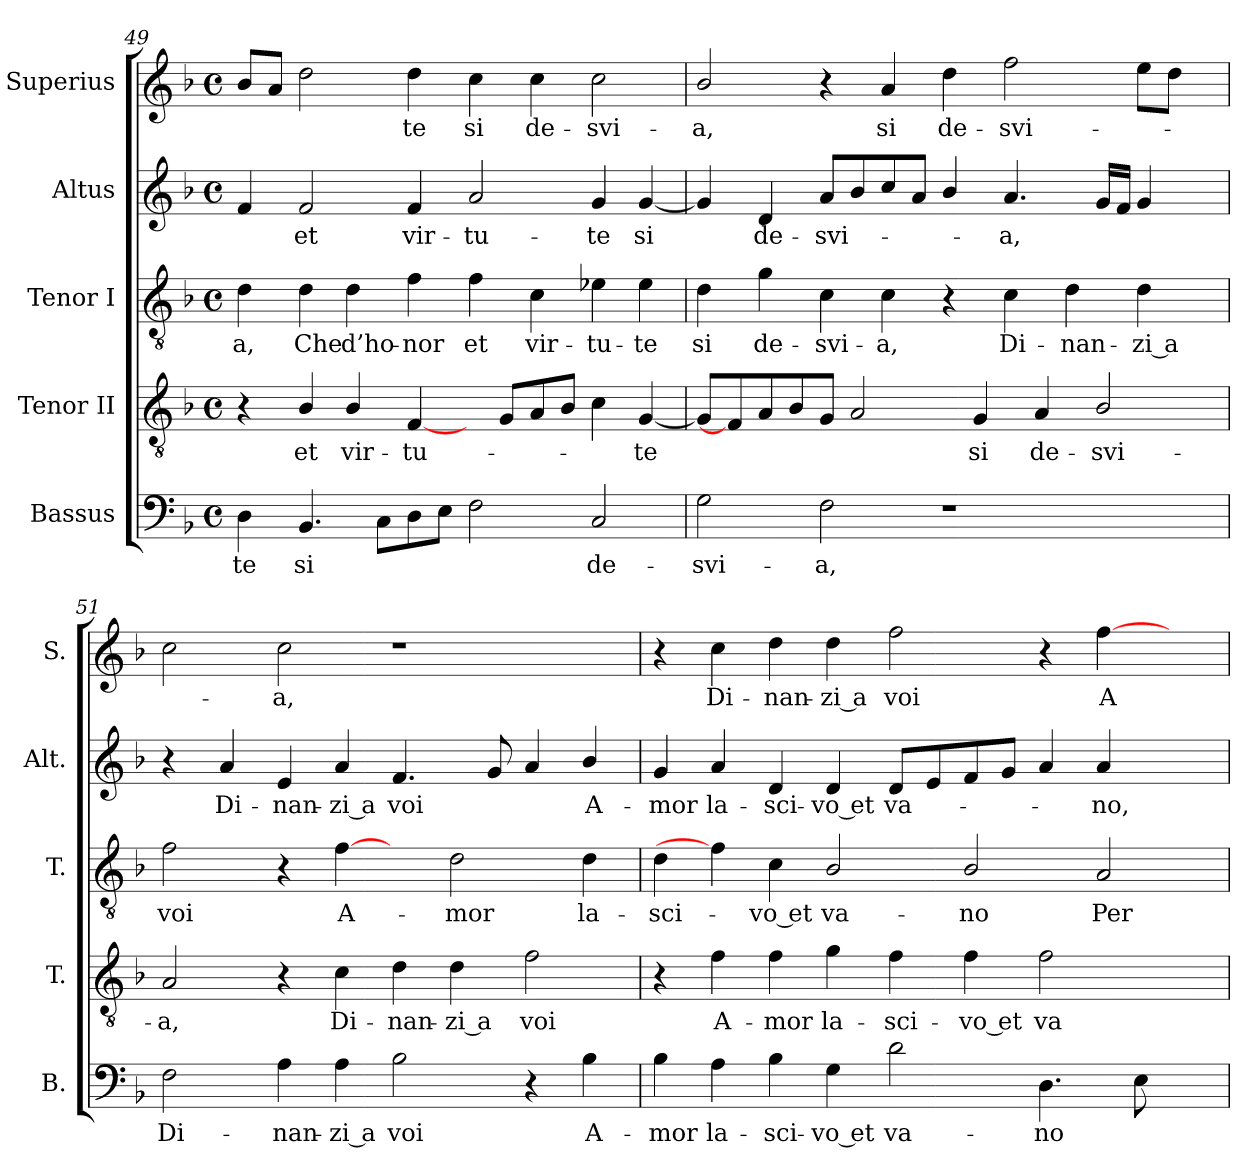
**kern	**text	**kern	**text	**kern	**text	**kern	**text	**kern	**text
*part5	*part5	*part4	*part4	*part3	*part3	*part2	*part2	*part1	*part1
*staff5	*staff5	*staff4	*staff4	*staff3	*staff3	*staff2	*staff2	*staff1	*staff1
*I"Bassus	*	*I"Tenor II	*	*I"Tenor I	*	*I"Altus	*	*I"Superius	*
*I'B.	*	*I'T.	*	*I'T.	*	*I'Alt.	*	*I'S.	*
*clefF4	*	*clefGv2	*	*clefGv2	*	*clefG2	*	*clefG2	*
*	*	*ITrd7c12	*	*ITrd7c12	*	*	*	*	*
*k[b-]	*	*k[b-]	*	*k[b-]	*	*k[b-]	*	*k[b-]	*
*F:	*	*F:	*	*F:	*	*F:	*	*F:	*
*M4/4	*	*M4/4	*	*M4/4	*	*M4/4	*	*M4/4	*
*met(c)	*	*met(c)	*	*met(c)	*	*met(c)	*	*met(c)	*
=49	=49	=49	=49	=49	=49	=49	=49	=49	=49
!	!LO:LY:b:color=#000000	!	!	!	!	!	!	!	!
!	!	!	!	!	!LO:LY:b:color=#000000	!	!	!	!
4Di\	-te	4r	.	4Di\	-a,	4fi/	.	8b-i/L	.
.	.	.	.	.	.	.	.	8ai/J	.
!	!LO:LY:b:color=#000000	!	!	!	!	!	!	!	!
!	!	!	!LO:LY:b:color=#000000	!	!	!	!	!	!
!	!	!	!	!	!LO:LY:b:color=#000000	!	!	!	!
!	!	!	!	!	!	!	!LO:LY:b:color=#000000	!	!
4.BB-i/	si	4BB-i/	et	4Di\	Che	2fi/	et	2ddi\	.
!	!	!	!LO:LY:b:color=#000000	!	!	!	!	!	!
!	!	!	!	!	!LO:LY:b:color=#000000	!	!	!	!
.	.	4BB-i/	vir-	4Di\	d’ho-	.	.	.	.
8Ci\L	.	.	.	.	.	.	.	.	.
!	!	!	!LO:LY:b:color=#000000	!	!	!	!	!	!
!	!	!	!	!	!LO:LY:b:color=#000000	!	!	!	!
!	!	!	!	!	!	!	!LO:LY:b:color=#000000	!	!
!	!	!	!	!	!	!	!	!	!LO:LY:b:color=#000000
8Di\	.	[4FFi/	-tu-	4Fi\	-nor	4fi/	vir-	4ddi\	-te
8Ei\J	.	.	.	.	.	.	.	.	.
!	!	!	!	!	!LO:LY:b:color=#000000	!	!	!	!
!	!	!	!	!	!	!	!LO:LY:b:color=#000000	!	!
!	!	!	!	!	!	!	!	!	!LO:LY:b:color=#000000
2Fi\	.	8ryy	.	4Fi\	et	2ai/	-tu-	4cci\	si
.	.	8GGi/L	.	.	.	.	.	.	.
!	!	!	!	!	!LO:LY:b:color=#000000	!	!	!	!
!	!	!	!	!	!	!	!	!	!LO:LY:b:color=#000000
.	.	8AAi/	.	4Ci\	vir-	.	.	4cci\	de-
.	.	8BB-i/J	.	.	.	.	.	.	.
!	!LO:LY:b:color=#000000	!	!	!	!	!	!	!	!
!	!	!	!	!	!LO:LY:b:color=#000000	!	!	!	!
!	!	!	!	!	!	!	!LO:LY:b:color=#000000	!	!
!	!	!	!	!	!	!	!	!	!LO:LY:b:color=#000000
2Ci/	de-	4Ci\	.	4E-Xi\	-tu-	4gi/	-te	2cci\	-svi-
!	!	!	!LO:LY:b:color=#000000	!	!	!	!	!	!
!	!	!	!	!	!LO:LY:b:color=#000000	!	!	!	!
!	!	!	!	!	!	!	!LO:LY:b:color=#000000	!	!
.	.	[<4GGi/	-te	4E-i\	-te	[<4gi/	si	.	.
!!LO:PB:g=z
=50	=50	=50	=50	=50	=50	=50	=50	=50	=50
!	!LO:LY:b:color=#000000	!	!	!	!	!	!	!	!
!	!	!	!	!	!LO:LY:b:color=#000000	!	!	!	!
!	!	!	!	!	!	!	!	!	!LO:LY:b:color=#000000
2Gi\	-svi-	8GGi/L]	.	4Di\	si	4gi/]	.	2b-i/	-a,
.	.	8FFi/]	.	.	.	.	.	.	.
!	!	!	!	!	!LO:LY:b:color=#000000	!	!	!	!
!	!	!	!	!	!	!	!LO:LY:b:color=#000000	!	!
.	.	8AAi/	.	4Gi\	de-	4di/	de-	.	.
.	.	8BB-i/	.	.	.	.	.	.	.
!	!LO:LY:b:color=#000000	!	!	!	!	!	!	!	!
!	!	!	!	!	!LO:LY:b:color=#000000	!	!	!	!
!	!	!	!	!	!	!	!LO:LY:b:color=#000000	!	!
2Fi\	-a,	8GGi/J	.	4Ci\	-svi-	8ai/L	-svi-	4r	.
.	.	2AAi/	.	.	.	8b-i/	.	.	.
!	!	!	!	!	!LO:LY:b:color=#000000	!	!	!	!
!	!	!	!	!	!	!	!	!	!LO:LY:b:color=#000000
.	.	.	.	4Ci\	-a,	8cci/	.	4ai/	si
.	.	.	.	.	.	8ai/J	.	.	.
!	!	!	!	!	!	!	!	!	!LO:LY:b:color=#000000
1r	.	.	.	4r	.	4b-i/	.	4ddi\	de-
!	!	!	!LO:LY:b:color=#000000	!	!	!	!	!	!
.	.	4GGi/	si	.	.	.	.	.	.
!	!	!	!	!	!LO:LY:b:color=#000000	!	!	!	!
!	!	!	!	!	!	!	!LO:LY:b:color=#000000	!	!
!	!	!	!	!	!	!	!	!	!LO:LY:b:color=#000000
.	.	.	.	4Ci\	Di-	4.ai/	-a,	2ffi\	-svi-
!	!	!	!LO:LY:b:color=#000000	!	!	!	!	!	!
.	.	4AAi/	de-	.	.	.	.	.	.
!	!	!	!	!	!LO:LY:b:color=#000000	!	!	!	!
.	.	.	.	4Di\	-nan-	.	.	.	.
!	!	!	!LO:LY:b:color=#000000	!	!	!	!	!	!
.	.	2BB-i/	-svi-	.	.	16gi/LL	.	.	.
.	.	.	.	.	.	16fi/JJ	.	.	.
!	!	!	!	!	!LO:LY:b:color=#000000	!	!	!	!
.	.	.	.	4Di\	-zi a	4gi/	.	8eei\L	.
.	.	.	.	.	.	.	.	8ddi\J	.
8ryy	.	.	.	8ryy	.	8ryy	.	8ryy	.
=51	=51	=51	=51	=51	=51	=51	=51	=51	=51
!	!LO:LY:b:color=#000000	!	!	!	!	!	!	!	!
!	!	!	!LO:LY:b:color=#000000	!	!	!	!	!	!
!	!	!	!	!	!LO:LY:b:color=#000000	!	!	!	!
2Fi\	Di-	2AAi/	-a,	2Fi\	voi	4r	.	2cci\	.
!	!	!	!	!	!	!	!LO:LY:b:color=#000000	!	!
.	.	.	.	.	.	4ai/	Di-	.	.
!	!LO:LY:b:color=#000000	!	!	!	!	!	!	!	!
!	!	!	!	!	!	!	!LO:LY:b:color=#000000	!	!
!	!	!	!	!	!	!	!	!	!LO:LY:b:color=#000000
4Ai\	-nan-	4r	.	4r	.	4ei/	-nan-	2cci\	-a,
!	!LO:LY:b:color=#000000	!	!	!	!	!	!	!	!
!	!	!	!LO:LY:b:color=#000000	!	!	!	!	!	!
!	!	!	!	!	!LO:LY:b:color=#000000	!	!	!	!
!	!	!	!	!	!	!	!LO:LY:b:color=#000000	!	!
4Ai\	-zi a	4Ci\	Di-	[4Fi\	A-	4ai/	-zi a	.	.
!	!LO:LY:b:color=#000000	!	!	!	!	!	!	!	!
!	!	!	!LO:LY:b:color=#000000	!	!	!	!	!	!
!	!	!	!	!	!	!	!LO:LY:b:color=#000000	!	!
2B-i\	voi	4Di\	-nan-	4ryy	.	4.fi/	voi	1r	.
!	!	!	!LO:LY:b:color=#000000	!	!	!	!	!	!
!	!	!	!	!	!LO:LY:b:color=#000000	!	!	!	!
.	.	4Di\	-zi a	2Di\	-mor	.	.	.	.
.	.	.	.	.	.	8gi/	.	.	.
!	!	!	!LO:LY:b:color=#000000	!	!	!	!	!	!
4r	.	2Fi\	voi	.	.	4ai/	.	.	.
!	!LO:LY:b:color=#000000	!	!	!	!	!	!	!	!
!	!	!	!	!	!LO:LY:b:color=#000000	!	!	!	!
!	!	!	!	!	!	!	!LO:LY:b:color=#000000	!	!
4B-i\	A-	.	.	4Di\	la-	4b-i/	A-	.	.
=52	=52	=52	=52	=52	=52	=52	=52	=52	=52
!	!LO:LY:b:color=#000000	!	!	!	!	!	!	!	!
!	!	!	!	!	!LO:LY:b:color=#000000	!	!	!	!
!	!	!	!	!	!	!	!LO:LY:b:color=#000000	!	!
4B-i\	-mor	4r	.	4Di\	-sci-	4gi/	-mor	4r	.
!	!LO:LY:b:color=#000000	!	!	!	!	!	!	!	!
!	!	!	!LO:LY:b:color=#000000	!	!	!	!	!	!
!	!	!	!	!	!	!	!LO:LY:b:color=#000000	!	!
!	!	!	!	!	!	!	!	!	!LO:LY:b:color=#000000
4Ai\	la-	4Fi\	A-	4Fi\]	.	4ai/	la-	4cci\	Di-
!	!LO:LY:b:color=#000000	!	!	!	!	!	!	!	!
!	!	!	!LO:LY:b:color=#000000	!	!	!	!	!	!
!	!	!	!	!	!LO:LY:b:color=#000000	!	!	!	!
!	!	!	!	!	!	!	!LO:LY:b:color=#000000	!	!
!	!	!	!	!	!	!	!	!	!LO:LY:b:color=#000000
4B-i\	-sci-	4Fi\	-mor	4Ci\	-vo et	4di/	-sci-	4ddi\	-nan-
!	!LO:LY:b:color=#000000	!	!	!	!	!	!	!	!
!	!	!	!LO:LY:b:color=#000000	!	!	!	!	!	!
!	!	!	!	!	!LO:LY:b:color=#000000	!	!	!	!
!	!	!	!	!	!	!	!LO:LY:b:color=#000000	!	!
!	!	!	!	!	!	!	!	!	!LO:LY:b:color=#000000
4Gi\	-vo et	4Gi\	la-	2BB-i/	va-	4di/	-vo et	4ddi\	-zi a
!	!LO:LY:b:color=#000000	!	!	!	!	!	!	!	!
!	!	!	!LO:LY:b:color=#000000	!	!	!	!	!	!
!	!	!	!	!	!	!	!LO:LY:b:color=#000000	!	!
!	!	!	!	!	!	!	!	!	!LO:LY:b:color=#000000
2di\	va-	4Fi\	-sci-	.	.	8di/L	va-	2ffi\	voi
.	.	.	.	.	.	8ei/	.	.	.
!	!	!	!LO:LY:b:color=#000000	!	!	!	!	!	!
!	!	!	!	!	!LO:LY:b:color=#000000	!	!	!	!
.	.	4Fi\	-vo et	2BB-i/	-no	8fi/	.	.	.
.	.	.	.	.	.	8gi/J	.	.	.
!	!LO:LY:b:color=#000000	!	!	!	!	!	!	!	!
!	!	!	!LO:LY:b:color=#000000	!	!	!	!	!	!
4.Di\	-no	2Fi\	va-	.	.	4ai/	.	4r	.
!	!	!	!	!	!LO:LY:b:color=#000000	!	!	!	!
!	!	!	!	!	!	!	!LO:LY:b:color=#000000	!	!
!	!	!	!	!	!	!	!	!	!LO:LY:b:color=#000000
.	.	.	.	2AAi/	Per-	4ai/	-no,	[>4ffi\	A-
8Ei\	.	.	.	.	.	.	.	.	.
4ryy	.	4ryy	.	.	.	4ryy	.	4ryy	.
=	=	=	=	=	=	=	=	=	=
*-	*-	*-	*-	*-	*-	*-	*-	*-	*-
